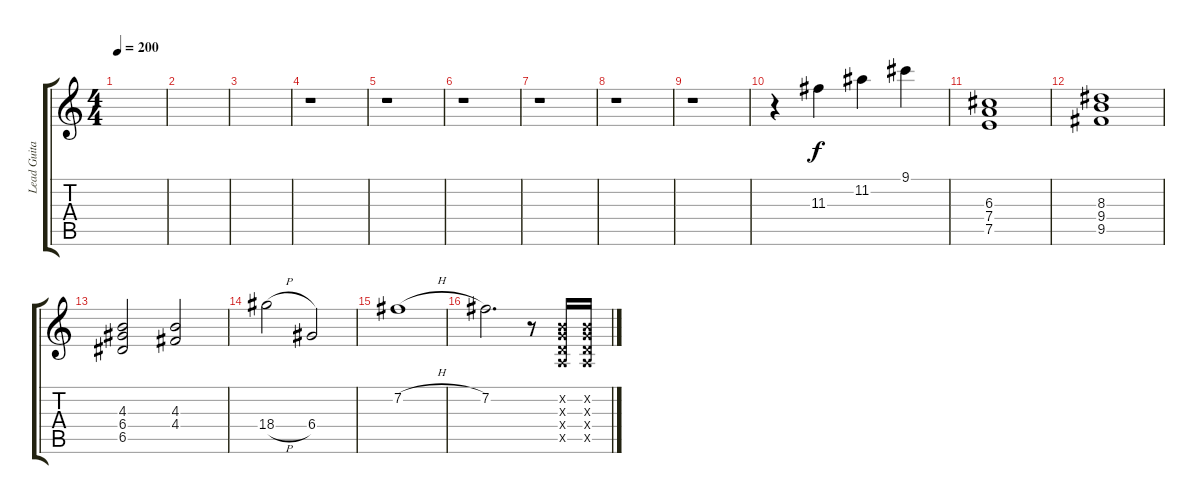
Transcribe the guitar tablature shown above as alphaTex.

\track ("Lead Guitar" "Lead Guita") {instrument distortionguitar}
\staff {score tabs}
\tuning (E4 B3 G3 D3 A2 E2) {hide}
\ts (4 4)
\tempo 200
\clef g2
\ks c
|
|
|
r.1 |
r.1 |
r.1 |
r.1 |
r.1 |
r.1 |
r.4 11.3.4 11.2.4 9.1.4 |
(6.3 7.4 7.5).1 |
(8.3 9.4 9.5).1 |
(4.3 6.4 6.5).2 (4.3 4.4).2 |
18.4{h}.2 6.4.2 |
7.2{h}.1 |
7.2.2{d} r.8 (0.2{x} 0.3{x} 0.4{x} 0.5{x}).16 (0.2{x} 0.3{x} 0.4{x} 0.5{x}).16
